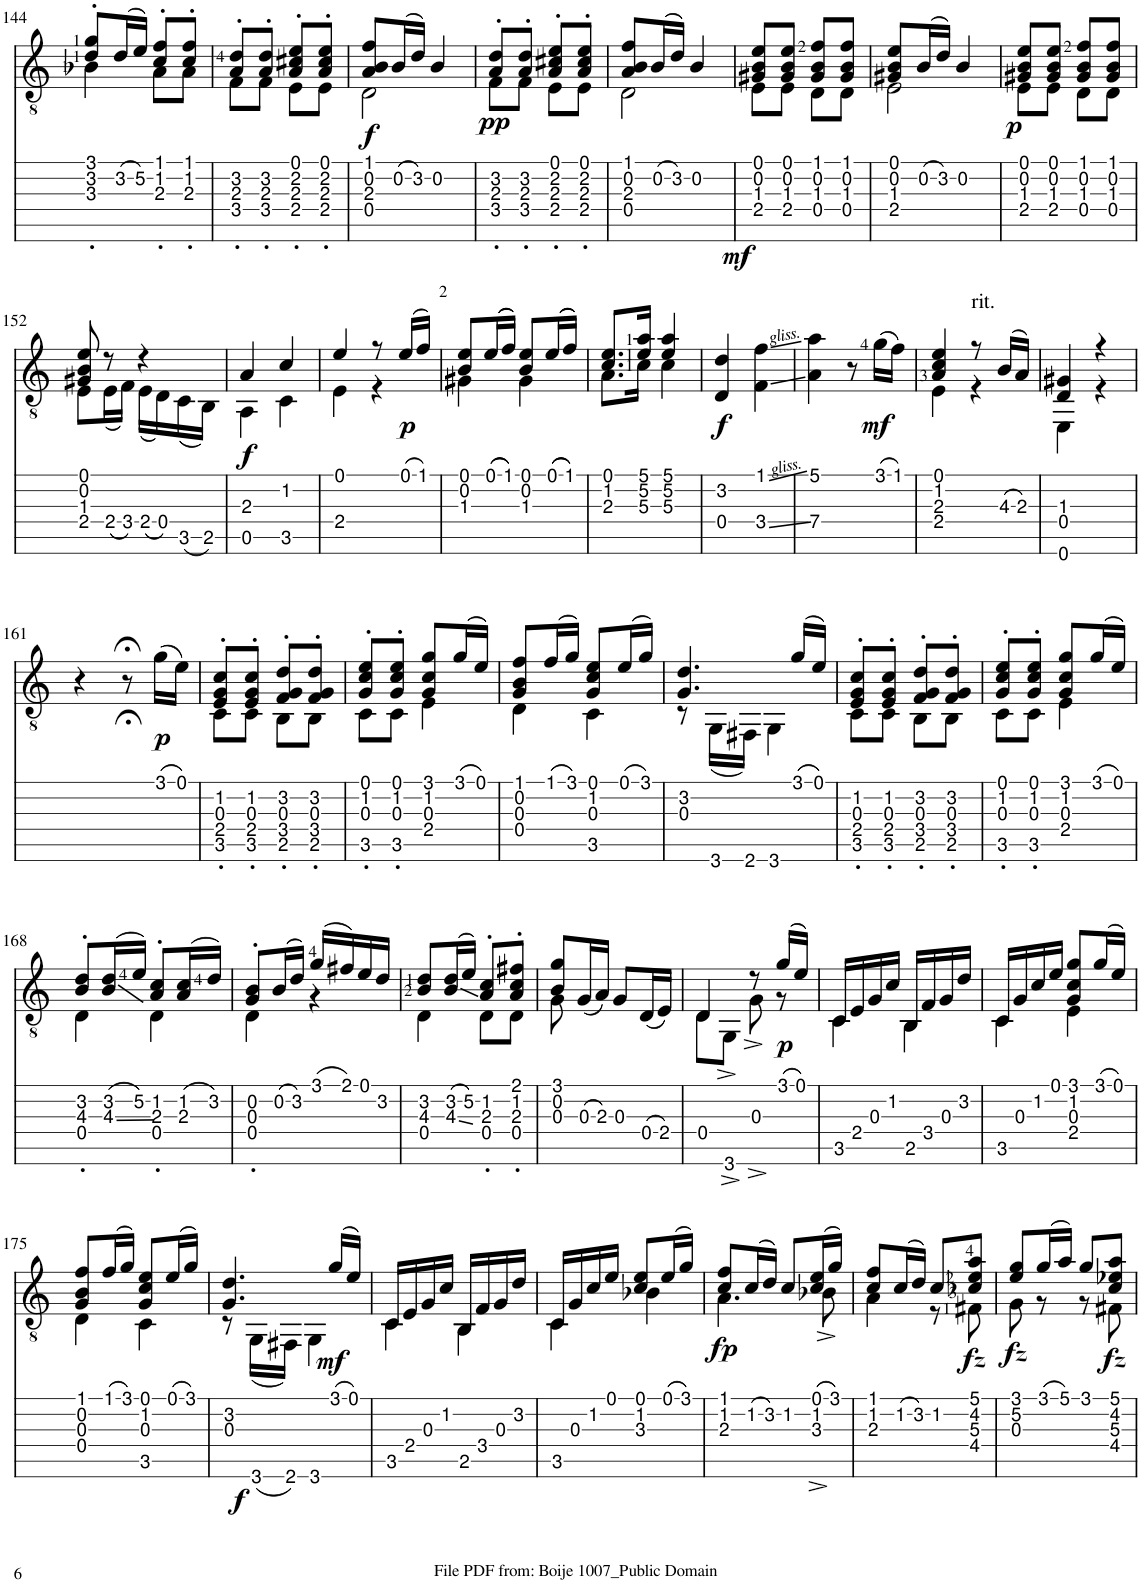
**kern	**kern	**dynam
*part1	*part1	*part1
*staff2	*staff1	*staff1/2
*I"Guitar	*	*
*I'Guit.	*	*
!!LO:PB:g=z
*	*clefGv2	*
*k[]	*k[]	*
*M2/4	*M2/4	*
=144	=144	=144
*^	*^	*
8d'\ 8g'\L	4B-	8d/' 8g/'L	4B-X\	.
16dL	.	(16d/L	.	.
16eJJ	.	16e/JJ)	.	.
8c'\ 8f'\L	8AL	8c/' 8f/'L	8A\L	.
8c'\ 8f'\J	8AJ	8c/' 8f/'J	8A\J	.
=145	=145	=145	=145	=145
8A'\ 8d'\L	8FL	8A/' 8d/'L	8F\L	.
8A'\ 8d'\J	8FJ	8A/' 8d/'J	8F\J	.
8A'\ 8c#'\ 8e'\L	8EL	8A/' 8c#X/' 8e/'L	8E\L	.
8A'\ 8c#'\ 8e'\J	8EJ	8A/' 8c#/' 8e/'J	8E\J	.
=146	=146	=146	=146	=146
!	!	!	!	!LO:DY:b
8A\ 8B\ 8f\L	2D	8A/ 8B/ 8f/L	2D\	f
16BL	.	(16B/L	.	.
16dJJ	.	16d/JJ)	.	.
4B	.	4B/	.	.
=147	=147	=147	=147	=147
!	!	!	!	!LO:DY:b
8A'\ 8d'\L	8FL	8A/' 8d/'L	8F\L	pp
8A'\ 8d'\J	8FJ	8A/' 8d/'J	8F\J	.
8A'\ 8c#X'\ 8e'\L	8EL	8A/' 8c#X/' 8e/'L	8E\L	.
8A'\ 8c#'\ 8e'\J	8EJ	8A/' 8c#/' 8e/'J	8E\J	.
=148	=148	=148	=148	=148
8A\ 8B\ 8f\L	2D	8A/ 8B/ 8f/L	2D\	.
16BL	.	(16B/L	.	.
16dJJ	.	16d/JJ)	.	.
4B	.	4B/	.	.
=149	=149	=149	=149	=149
!	!	!	!	!LO:DY:b=2
8G#\ 8B\ 8e\L	8EL	8G#X/ 8B/ 8e/L	8E\L	mf
8G#\ 8B\ 8e\J	8EJ	8G#/ 8B/ 8e/J	8E\J	.
8G#\ 8B\ 8f\L	8DL	8G#/ 8B/ 8f/L	8D\L	.
8G#\ 8B\ 8f\J	8DJ	8G#/ 8B/ 8f/J	8D\J	.
=150	=150	=150	=150	=150
8G#\ 8B\ 8e\L	2E	8G#X/ 8B/ 8e/L	2E\	.
16BL	.	(16B/L	.	.
16dJJ	.	16d/JJ)	.	.
4B	.	4B/	.	.
=151	=151	=151	=151	=151
!	!	!	!	!LO:DY:b
8G#X\ 8B\ 8e\L	8EL	8G#X/ 8B/ 8e/L	8E\L	p
8G#\ 8B\ 8e\J	8EJ	8G#/ 8B/ 8e/J	8E\J	.
8G#\ 8B\ 8f\L	8DL	8G#/ 8B/ 8f/L	8D\L	.
8G#\ 8B\ 8f\J	8DJ	8G#/ 8B/ 8f/J	8D\J	.
!!LO:LB:g=z	!!
=152	=152	=152	=152	=152
8G# 8B 8e	8EL	8G#X/ 8B/ 8e/	8E\L	.
8r	16EL	8r	(16E\L	.
.	16FJJ	.	16F\JJ)	.
4r	16ELL	4r	(16E\LL	.
.	16DJ	.	16D\)	.
.	16CL	.	(16C\	.
.	16BBJJ	.	16BB\JJ)	.
=153	=153	=153	=153	=153
!	!	!	!	!LO:DY:b
4A	4AA	4A/	4AA\	f
4c	4C	4c/	4C\	.
=154	=154	=154	=154	=154
4e	4E	4e/	4E\	.
8r	4r	8r	4r	.
!	!	!	!	!LO:DY:b
16eLL	.	(16e/LL	.	p
16fJJ	.	16f/JJ)	.	.
=155	=155	=155	=155	=155
8B\ 8e\L	4G#X	8B/ 8e/L	4G#X\	.
16eL	.	((16e/L	.	.
16fJJ	.	16f/JJ))	.	.
8B\ 8e\L	4G#	8B/ 8e/L	4G#\	.
16eL	.	((16e/L	.	.
16fJJ	.	16f/JJ))	.	.
=156	=156	=156	=156	=156
8.c\ 8.e\L	8.AL	8.c/ 8.e/L	8.A\L	.
16e\ 16a\Jk	16cJk	16e/ 16a/Jk	16c\Jk	.
4e 4a	4c	4e/ 4a/	4c\	.
=157	=157	=157	=157	=157
!	!	!	!	!LO:DY:b
*v	*v	*	*	*
*	*v	*v	*
4D 4d	4D/ 4d/	f
4F 4f	4F\ 4f\	.
=158	=158	=158
4A 4a	4A\ 4a\	.
8r	8r	.
!	!	!LO:DY:b
16gLL	(16g\LL	mf
16fJJ	16f\JJ)	.
=159	=159	=159
*^	*^	*
4A 4c 4e	4E	4A/ 4c/ 4e/	4E\	.
!	!	!LO:TX:a:t=rit.	!	!
8r	4r	8r	4r	.
16BLL	.	(16B/LL	.	.
16AJJ	.	16A/JJ)	.	.
=160	=160	=160	=160	=160
4D 4G#	4EE	4D/ 4G#X/	4EE\	.
4r	4r	4r	4r	.
*v	*v	*	*	*
*	*v	*v	*
!!LO:LB:g=z
=161	=161	=161
4r	4r	.
8r;<	8r;<	.
!	!	!LO:DY:b
16gLL	(16g\LL	p
16eJJ	16e\JJ)	.
=162	=162	=162
*^	*^	*
8E'\ 8G'\ 8c'\L	8CL	8E/' 8G/' 8c/'L	8C\L	.
8E'\ 8G'\ 8c'\J	8CJ	8E/' 8G/' 8c/'J	8C\J	.
8F'\ 8G'\ 8d'\L	8BBL	8F/' 8G/' 8d/'L	8BB\L	.
8F'\ 8G'\ 8d'\J	8BBJ	8F/' 8G/' 8d/'J	8BB\J	.
=163	=163	=163	=163	=163
8G'\ 8c'\ 8e'\L	8CL	8G/' 8c/' 8e/'L	8C\L	.
8G'\ 8c'\ 8e'\J	8CJ	8G/' 8c/' 8e/'J	8C\J	.
8G\ 8c\ 8g\L	4E	8G/ 8c/ 8g/L	4E\	.
16gL	.	(16g/L	.	.
16eJJ	.	16e/JJ)	.	.
=164	=164	=164	=164	=164
8G\ 8B\ 8f\L	4D	8G/ 8B/ 8f/L	4D\	.
16fL	.	(16f/L	.	.
16gJJ	.	16g/JJ)	.	.
8G\ 8c\ 8e\L	4C	8G/ 8c/ 8e/L	4C\	.
16eL	.	(16e/L	.	.
16gJJ	.	16g/JJ)	.	.
=165	=165	=165	=165	=165
4.G 4.d	8r	4.G/ 4.d/	8r	.
.	16GGLL	.	(16GG\LL	.
.	16FF#JJ	.	16FF#X\JJ)	.
.	4GG	.	4GG\	.
16gLL	.	(16g/LL	.	.
16eJJ	.	16e/JJ)	.	.
=166	=166	=166	=166	=166
8E'\ 8G'\ 8c'\L	8CL	8E/' 8G/' 8c/'L	8C\L	.
8E'\ 8G'\ 8c'\J	8CJ	8E/' 8G/' 8c/'J	8C\J	.
8F'\ 8G'\ 8d'\L	8BBL	8F/' 8G/' 8d/'L	8BB\L	.
8F'\ 8G'\ 8d'\J	8BBJ	8F/' 8G/' 8d/'J	8BB\J	.
=167	=167	=167	=167	=167
8G'\ 8c'\ 8e'\L	8CL	8G/' 8c/' 8e/'L	8C\L	.
8G'\ 8c'\ 8e'\J	8CJ	8G/' 8c/' 8e/'J	8C\J	.
8G\ 8c\ 8g\L	4E	8G/ 8c/ 8g/L	4E\	.
16gL	.	(16g/L	.	.
16eJJ	.	16e/JJ)	.	.
!!LO:LB:g=z	!!
=168	=168	=168	=168	=168
8B'\ 8d'\L	4D	8B/' 8d/'L	4D\	.
16B\ 16d\L	.	(16B/ 16d/L	.	.
16eJJ	.	16e/JJ)	.	.
8A'\ 8c'\L	4D	8A/' 8c/'L	4D\	.
16A\ 16c\L	.	(16A/ 16c/L	.	.
16dJJ	.	16d/JJ)	.	.
=169	=169	=169	=169	=169
8G'\ 8B'\L	4D	8G/' 8B/'L	4D\	.
16BL	.	(16B/L	.	.
16dJJ	.	16d/JJ)	.	.
16gLL	4r	(16g/LL	4r	.
16f#J	.	16f#X/)	.	.
16eL	.	16e/	.	.
16dJJ	.	16d/JJ	.	.
=170	=170	=170	=170	=170
8B\ 8d\L	4D	8B/ 8d/L	4D\	.
16B\ 16d\L	.	(16B/ 16d/L	.	.
16eJJ	.	16e/JJ)	.	.
8A'\ 8c'\L	8DL	8A/' 8c/'L	8D\L	.
8A'\ 8c'\ 8f#'\J	8DJ	8A/' 8c/' 8f#X/'J	8D\J	.
=171	=171	=171	=171	=171
8B\ 8g\L	8G	8B/ 8g/L	8G\	.
16GL	4.ryy	(16G/L	4.ryy	.
16AJJ	.	16A/JJ)	.	.
8GL	.	8G/L	.	.
16DL	.	(16D/L	.	.
16EJJ	.	16E/JJ)	.	.
=172	=172	=172	=172	=172
4D	8DL	4D/	8D\L	.
.	8GG^J	.	8GG^\J	.
8r	8G^	8r	8G^\	.
!	!	!	!	!LO:DY:b
16gLL	8r	(16g/LL	8r	p
16eJJ	.	16e/JJ)	.	.
=173	=173	=173	=173	=173
16CLL	4C	16C/LL	4C\	.
16EJ	.	16E/	.	.
16GL	.	16G/	.	.
16cJJ	.	16c/JJ	.	.
16BBLL	4BB	16BB/LL	4BB\	.
16FJ	.	16F/	.	.
16GL	.	16G/	.	.
16dJJ	.	16d/JJ	.	.
=174	=174	=174	=174	=174
16CLL	4C	16C/LL	4C\	.
16GJ	.	16G/	.	.
16cL	.	16c/	.	.
16eJJ	.	16e/JJ	.	.
8G\ 8c\ 8g\L	4E	8G/ 8c/ 8g/L	4E\	.
16gL	.	(16g/L	.	.
16eJJ	.	16e/JJ)	.	.
!!LO:LB:g=z	!!
=175	=175	=175	=175	=175
8G\ 8B\ 8f\L	4D	8G/ 8B/ 8f/L	4D\	.
16fL	.	(16f/L	.	.
16gJJ	.	16g/JJ)	.	.
8G\ 8c\ 8e\L	4C	8G/ 8c/ 8e/L	4C\	.
16eL	.	(16e/L	.	.
16gJJ	.	16g/JJ)	.	.
=176	=176	=176	=176	=176
!	!	!	!	!LO:DY:b=2
4.G 4.d	8r	4.G/ 4.d/	8r	f
.	16GGLL	.	(16GG\LL	.
.	16FF#JJ	.	16FF#X\JJ)	.
.	4GG	.	4GG\	.
!	!	!	!	!LO:DY:b
16gLL	.	(16g/LL	.	mf
16eJJ	.	16e/JJ)	.	.
=177	=177	=177	=177	=177
16CLL	4C	16C/LL	4C\	.
16EJ	.	16E/	.	.
16GL	.	16G/	.	.
16cJJ	.	16c/JJ	.	.
16BBLL	4BB	16BB/LL	4BB\	.
16FJ	.	16F/	.	.
16GL	.	16G/	.	.
16dJJ	.	16d/JJ	.	.
=178	=178	=178	=178	=178
16CLL	4C	16C/LL	4C\	.
16GJ	.	16G/	.	.
16cL	.	16c/	.	.
16eJJ	.	16e/JJ	.	.
8c\ 8e\L	4B-	8c/ 8e/L	4B-X\	.
16eL	.	(16e/L	.	.
16gJJ	.	16g/JJ)	.	.
=179	=179	=179	=179	=179
!	!	!	!	!LO:DY:b
8c\ 8f\L	4.A	8c/ 8f/L	4.A\	fp
16cL	.	(16c/L	.	.
16dJJ	.	16d/JJ)	.	.
8cL	.	8c/L	.	.
16c\ 16e\L	8B-^	(16c/ 16e/L	8B-X^\	.
16gJJ	.	16g/JJ)	.	.
=180	=180	=180	=180	=180
8c\ 8f\L	4A	8c/ 8f/L	4A\	.
16cL	.	(16c/L	.	.
16dJJ	.	16d/JJ)	.	.
8cL	8r	8c/L	8r	.
!	!	!	!	!LO:DY:b
8c\ 8e-\ 8a\J	8F#	8c/ 8e-X/ 8a/J	8F#X\	fz
=181	=181	=181	=181	=181
!	!	!	!	!LO:DY:b
8e\ 8g\L	8G	8e/ 8g/L	8G\	fz
16gL	8r	(16g/L	8r	.
16aJJ	.	16a/JJ)	.	.
8gL	8r	8g/L	8r	.
!	!	!	!	!LO:DY:b
8c\ 8e-\ 8a\J	8F#	8c/ 8e-X/ 8a/J	8F#X\	fz
*v	*v	*	*	*
*	*v	*v	*
=	=	=
*-	*-	*-
